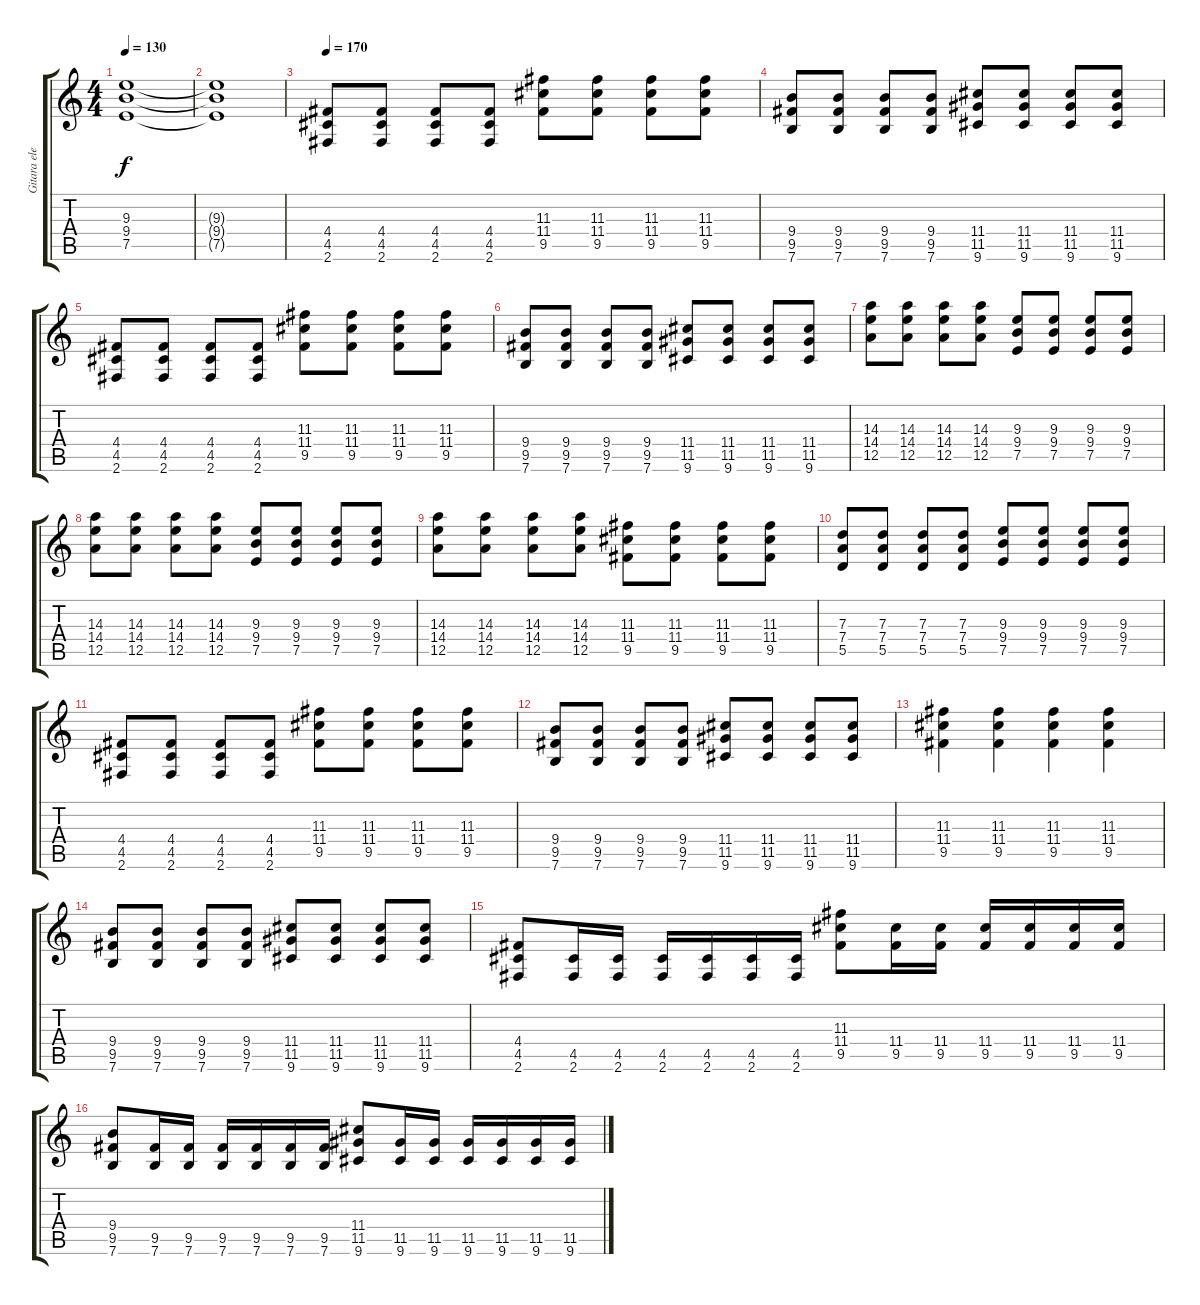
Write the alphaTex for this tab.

\track ("Gitara elektryczna (II)" "Gitara ele") {instrument distortionguitar}
\staff {score tabs}
\tuning (E4 B3 G3 D3 A2 E2) {hide}
\ts (4 4)
\tempo 130
\clef g2
\ks c
(9.3 9.4 7.5).1{dy f} |
(9.3{t} 9.4{t} 7.5{t}).1 |
\tempo 170
(4.4 4.5 2.6).8 (4.4 4.5 2.6).8 (4.4 4.5 2.6).8 (4.4 4.5 2.6).8 (11.3 11.4 9.5).8 (11.3 11.4 9.5).8 (11.3 11.4 9.5).8 (11.3 11.4 9.5).8 |
(9.4 9.5 7.6).8 (9.4 9.5 7.6).8 (9.4 9.5 7.6).8 (9.4 9.5 7.6).8 (11.4 11.5 9.6).8 (11.4 11.5 9.6).8 (11.4 11.5 9.6).8 (11.4 11.5 9.6).8 |
(4.4 4.5 2.6).8 (4.4 4.5 2.6).8 (4.4 4.5 2.6).8 (4.4 4.5 2.6).8 (11.3 11.4 9.5).8 (11.3 11.4 9.5).8 (11.3 11.4 9.5).8 (11.3 11.4 9.5).8 |
(9.4 9.5 7.6).8 (9.4 9.5 7.6).8 (9.4 9.5 7.6).8 (9.4 9.5 7.6).8 (11.4 11.5 9.6).8 (11.4 11.5 9.6).8 (11.4 11.5 9.6).8 (11.4 11.5 9.6).8 |
(14.3 14.4 12.5).8 (14.3 14.4 12.5).8 (14.3 14.4 12.5).8 (14.3 14.4 12.5).8 (9.3 9.4 7.5).8 (9.3 9.4 7.5).8 (9.3 9.4 7.5).8 (9.3 9.4 7.5).8 |
(14.3 14.4 12.5).8 (14.3 14.4 12.5).8 (14.3 14.4 12.5).8 (14.3 14.4 12.5).8 (9.3 9.4 7.5).8 (9.3 9.4 7.5).8 (9.3 9.4 7.5).8 (9.3 9.4 7.5).8 |
(14.3 14.4 12.5).8 (14.3 14.4 12.5).8 (14.3 14.4 12.5).8 (14.3 14.4 12.5).8 (11.3 11.4 9.5).8 (11.3 11.4 9.5).8 (11.3 11.4 9.5).8 (11.3 11.4 9.5).8 |
(7.3 7.4 5.5).8 (7.3 7.4 5.5).8 (7.3 7.4 5.5).8 (7.3 7.4 5.5).8 (9.3 9.4 7.5).8 (9.3 9.4 7.5).8 (9.3 9.4 7.5).8 (9.3 9.4 7.5).8 |
(4.4 4.5 2.6).8 (4.4 4.5 2.6).8 (4.4 4.5 2.6).8 (4.4 4.5 2.6).8 (11.3 11.4 9.5).8 (11.3 11.4 9.5).8 (11.3 11.4 9.5).8 (11.3 11.4 9.5).8 |
(9.4 9.5 7.6).8 (9.4 9.5 7.6).8 (9.4 9.5 7.6).8 (9.4 9.5 7.6).8 (11.4 11.5 9.6).8 (11.4 11.5 9.6).8 (11.4 11.5 9.6).8 (11.4 11.5 9.6).8 |
(11.3 11.4 9.5).4 (11.3 11.4 9.5).4 (11.3 11.4 9.5).4 (11.3 11.4 9.5).4 |
(9.4 9.5 7.6).8 (9.4 9.5 7.6).8 (9.4 9.5 7.6).8 (9.4 9.5 7.6).8 (11.4 11.5 9.6).8 (11.4 11.5 9.6).8 (11.4 11.5 9.6).8 (11.4 11.5 9.6).8 |
(4.4 4.5 2.6).8 (4.5 2.6).16 (4.5 2.6).16 (4.5 2.6).16 (4.5 2.6).16 (4.5 2.6).16 (4.5 2.6).16 (11.3 11.4 9.5).8 (11.4 9.5).16 (11.4 9.5).16 (11.4 9.5).16 (11.4 9.5).16 (11.4 9.5).16 (11.4 9.5).16 |
(9.4 9.5 7.6).8 (9.5 7.6).16 (9.5 7.6).16 (9.5 7.6).16 (9.5 7.6).16 (9.5 7.6).16 (9.5 7.6).16 (11.4 11.5 9.6).8 (11.5 9.6).16 (11.5 9.6).16 (11.5 9.6).16 (11.5 9.6).16 (11.5 9.6).16 (11.5 9.6).16
